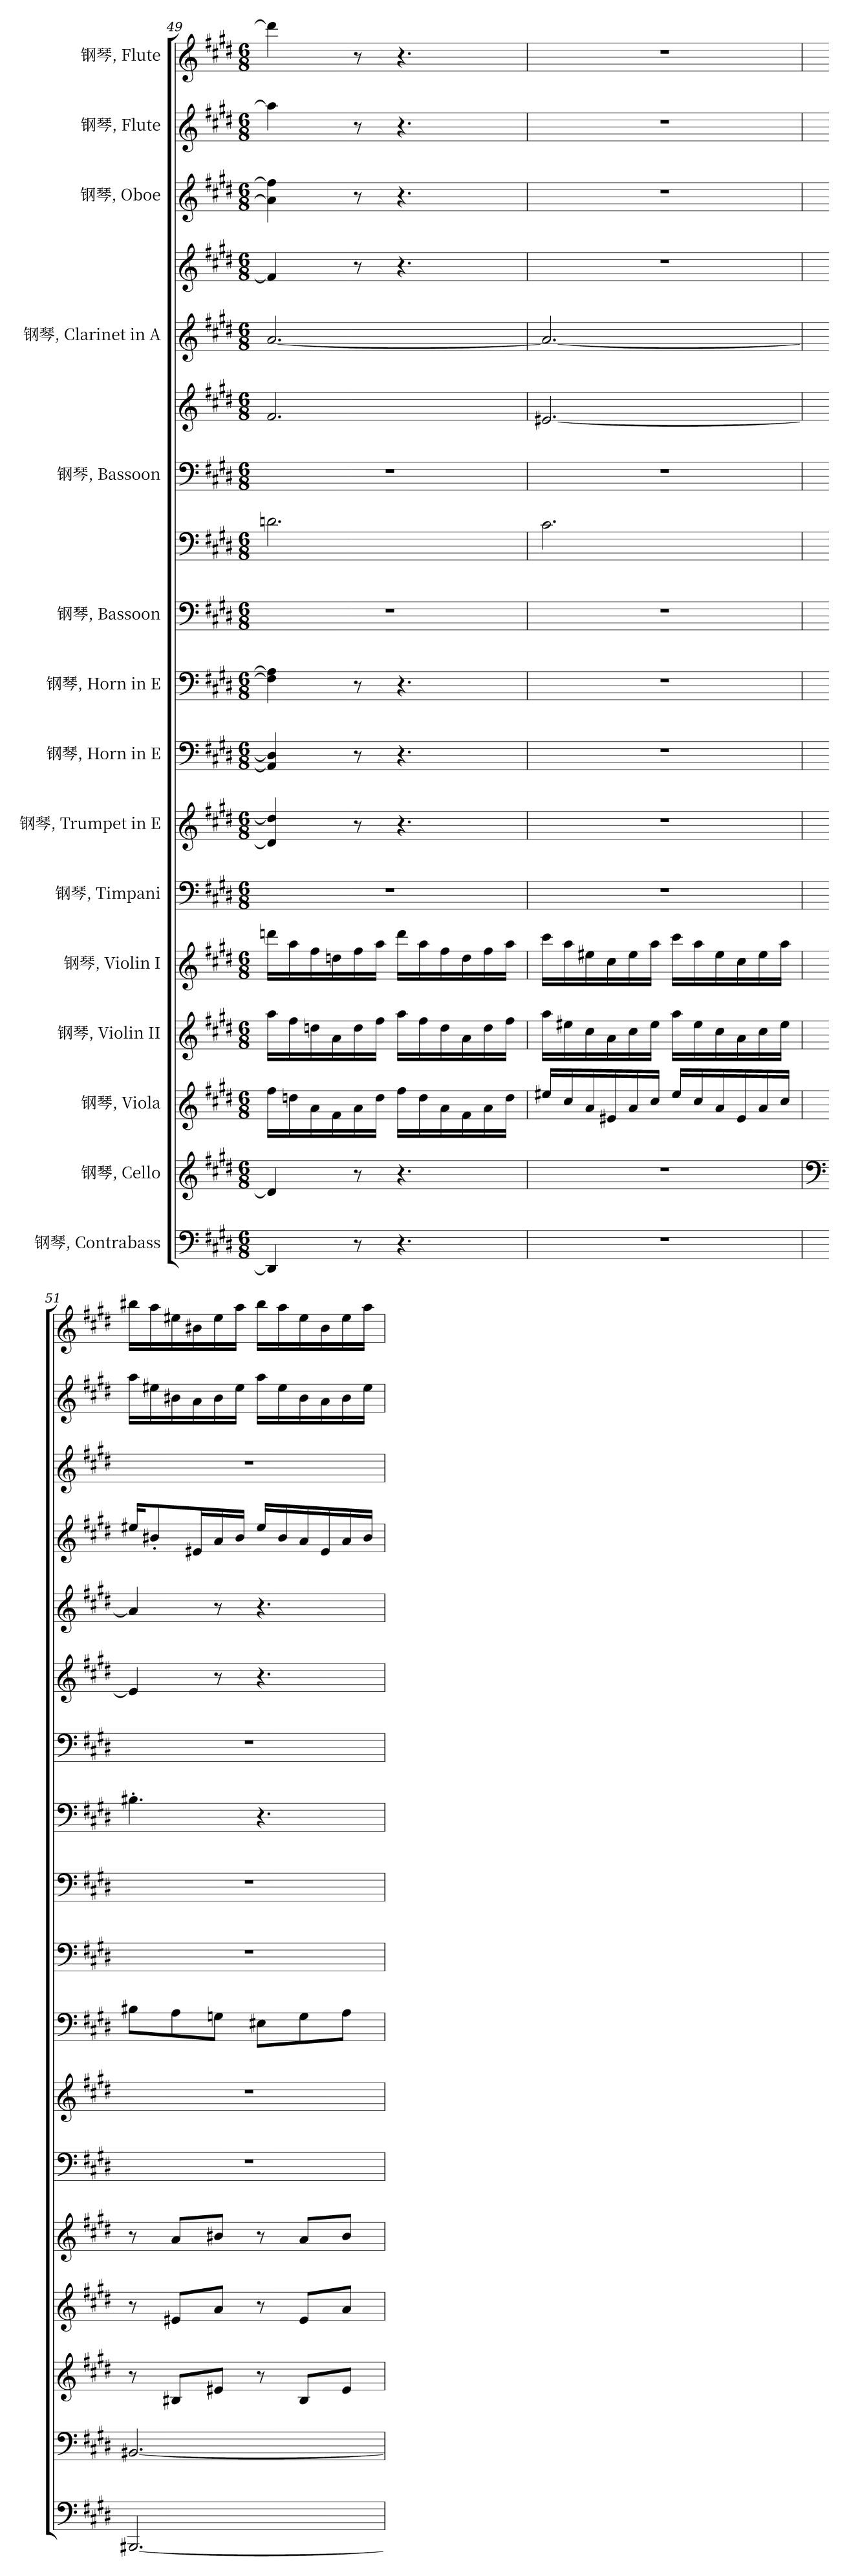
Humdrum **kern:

**kern	**kern	**kern	**kern	**kern	**kern	**kern	**kern	**kern	**kern	**kern	**kern	**kern	**kern	**kern	**kern	**kern	**kern
*part15	*part14	*part13	*part12	*part11	*part10	*part9	*part8	*part7	*part6	*part6	*part5	*part5	*part4	*part4	*part3	*part2	*part1
*staff18	*staff17	*staff16	*staff15	*staff14	*staff13	*staff12	*staff11	*staff10	*staff9	*staff8	*staff7	*staff6	*staff5	*staff4	*staff3	*staff2	*staff1
*I"钢琴, Contrabass	*I"钢琴, Cello	*I"钢琴, Viola	*I"钢琴, Violin II	*I"钢琴, Violin I	*I"钢琴, Timpani	*I"钢琴, Trumpet in E	*I"钢琴, Horn in E	*I"钢琴, Horn in E	*I"钢琴, Bassoon	*	*I"钢琴, Bassoon	*	*I"钢琴, Clarinet in A	*	*I"钢琴, Oboe	*I"钢琴, Flute	*I"钢琴, Flute
*clefF4	*clefG2	*clefG2	*clefG2	*clefG2	*clefF4	*clefG2	*clefF4	*clefF4	*clefF4	*clefF4	*clefF4	*clefG2	*clefG2	*clefG2	*clefG2	*clefG2	*clefG2
*k[f#c#g#d#]	*k[f#c#g#d#]	*k[f#c#g#d#]	*k[f#c#g#d#]	*k[f#c#g#d#]	*k[f#c#g#d#]	*k[f#c#g#d#]	*k[f#c#g#d#]	*k[f#c#g#d#]	*k[f#c#g#d#]	*k[f#c#g#d#]	*k[f#c#g#d#]	*k[f#c#g#d#]	*k[f#c#g#d#]	*k[f#c#g#d#]	*k[f#c#g#d#]	*k[f#c#g#d#]	*k[f#c#g#d#]
*M6/8	*M6/8	*M6/8	*M6/8	*M6/8	*M6/8	*M6/8	*M6/8	*M6/8	*M6/8	*M6/8	*M6/8	*M6/8	*M6/8	*M6/8	*M6/8	*M6/8	*M6/8
=49	=49	=49	=49	=49	=49	=49	=49	=49	=49	=49	=49	=49	=49	=49	=49	=49	=49
4DD/]	4d/]	16ff#\LL	16aa\LL	16dddn\LL	2.r	4d/] 4dd/]	4AA/] 4D/]	4F#\] 4A\]	2.r	2.dn\	2.r	2.f#/	[2.a/	4f#/]	4a\] 4ff#\]	4aa\]	4ddd\]
.	.	16ddn\	16ff#\	16aa\	.	.	.	.	.	.	.	.	.	.	.	.	.
.	.	16a\	16ddn\	16ff#\	.	.	.	.	.	.	.	.	.	.	.	.	.
.	.	16f#\	16a\	16ddn\	.	.	.	.	.	.	.	.	.	.	.	.	.
8r	8r	16a\	16dd\	16ff#\	.	8r	8r	8r	.	.	.	.	.	8r	8r	8r	8r
.	.	16dd\JJ	16ff#\JJ	16aa\JJ	.	.	.	.	.	.	.	.	.	.	.	.	.
4.r	4.r	16ff#\LL	16aa\LL	16ddd\LL	.	4.r	4.r	4.r	.	.	.	.	.	4.r	4.r	4.r	4.r
.	.	16dd\	16ff#\	16aa\	.	.	.	.	.	.	.	.	.	.	.	.	.
.	.	16a\	16dd\	16ff#\	.	.	.	.	.	.	.	.	.	.	.	.	.
.	.	16f#\	16a\	16dd\	.	.	.	.	.	.	.	.	.	.	.	.	.
.	.	16a\	16dd\	16ff#\	.	.	.	.	.	.	.	.	.	.	.	.	.
.	.	16dd\JJ	16ff#\JJ	16aa\JJ	.	.	.	.	.	.	.	.	.	.	.	.	.
!!LO:PB:g=z
=50	=50	=50	=50	=50	=50	=50	=50	=50	=50	=50	=50	=50	=50	=50	=50	=50	=50
2.r	2.r	16ee#X/LL	16aa\LL	16ccc#\LL	2.r	2.r	2.r	2.r	2.r	2.c#\	2.r	[2.e#X/	2.a/_	2.r	2.r	2.r	2.r
.	.	16cc#/	16ee#X\	16aa\	.	.	.	.	.	.	.	.	.	.	.	.	.
.	.	16a/	16cc#\	16ee#X\	.	.	.	.	.	.	.	.	.	.	.	.	.
.	.	16e#X/	16a\	16cc#\	.	.	.	.	.	.	.	.	.	.	.	.	.
.	.	16a/	16cc#\	16ee#\	.	.	.	.	.	.	.	.	.	.	.	.	.
.	.	16cc#/JJ	16ee#\JJ	16aa\JJ	.	.	.	.	.	.	.	.	.	.	.	.	.
.	.	16ee#/LL	16aa\LL	16ccc#\LL	.	.	.	.	.	.	.	.	.	.	.	.	.
.	.	16cc#/	16ee#\	16aa\	.	.	.	.	.	.	.	.	.	.	.	.	.
.	.	16a/	16cc#\	16ee#\	.	.	.	.	.	.	.	.	.	.	.	.	.
.	.	16e#/	16a\	16cc#\	.	.	.	.	.	.	.	.	.	.	.	.	.
.	.	16a/	16cc#\	16ee#\	.	.	.	.	.	.	.	.	.	.	.	.	.
.	.	16cc#/JJ	16ee#\JJ	16aa\JJ	.	.	.	.	.	.	.	.	.	.	.	.	.
=51	=51	=51	=51	=51	=51	=51	=51	=51	=51	=51	=51	=51	=51	=51	=51	=51	=51
*	*clefF4	*	*	*	*	*	*	*	*	*	*	*	*	*	*	*	*
[2.BBB#X/	[2.BB#X/	8r	8r	8r	2.r	2.r	8B#X\L	2.r	2.r	4.B#X'\	2.r	4e#/]	4a/]	16ee#X/KL	2.r	16aa\LL	16bb#X\LL
.	.	.	.	.	.	.	.	.	.	.	.	.	.	8b#X'/	.	16ee#X\	16aa\
.	.	8B#X/L	8e#X/L	8a/L	.	.	8A\	.	.	.	.	.	.	.	.	16b#X\	16ee#X\
.	.	.	.	.	.	.	.	.	.	.	.	.	.	16e#X/L	.	16a\	16b#X\
.	.	8e#X/J	8a/J	8b#X/J	.	.	8Gn\J	.	.	.	.	8r	8r	16a/	.	16b#\	16ee#\
.	.	.	.	.	.	.	.	.	.	.	.	.	.	16b#/JJ	.	16ee#\JJ	16aa\JJ
.	.	8r	8r	8r	.	.	8E#X\L	.	.	4.r	.	4.r	4.r	16ee#/LL	.	16aa\LL	16bb#\LL
.	.	.	.	.	.	.	.	.	.	.	.	.	.	16b#/	.	16ee#\	16aa\
.	.	8B#/L	8e#/L	8a/L	.	.	8G\	.	.	.	.	.	.	16a/	.	16b#\	16ee#\
.	.	.	.	.	.	.	.	.	.	.	.	.	.	16e#/	.	16a\	16b#\
.	.	8e#/J	8a/J	8b#/J	.	.	8A\J	.	.	.	.	.	.	16a/	.	16b#\	16ee#\
.	.	.	.	.	.	.	.	.	.	.	.	.	.	16b#/JJ	.	16ee#\JJ	16aa\JJ
=	=	=	=	=	=	=	=	=	=	=	=	=	=	=	=	=	=
*-	*-	*-	*-	*-	*-	*-	*-	*-	*-	*-	*-	*-	*-	*-	*-	*-	*-
